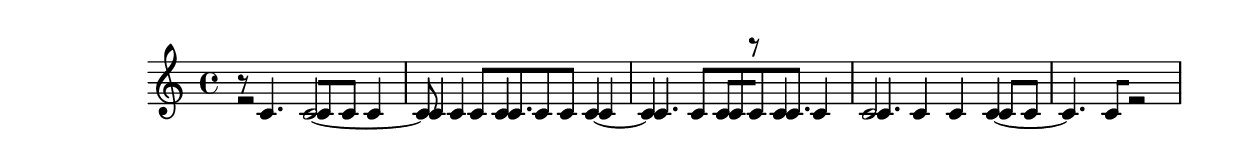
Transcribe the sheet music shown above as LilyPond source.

% 2017-09-19 23:11

\version "2.19.54"
\language "english"

\header {}

\layout {}

\paper {}

\score {
    <<
        {
            {
                \accidentalStyle modern-cautionary
                r8
                c'4. \startGroup
                c'2 ~
                c'8
                c'4
                c'4.
                c'4 ~
                c'4.
                c'8 \stopGroup [
                r8 ]
                c'4. \startGroup
                c'2.
                c'4 ~
                c'4.
                c'8 \stopGroup [
                r2 ]
            }
        }
        {
            {
                \accidentalStyle modern-cautionary
                r2 [
                c'8
                c'8 ]
                c'4
                c'4
                c'8 [
                c'8
                c'8
                c'8 ]
                c'4
                c'4
                c'8 [
                c'8
                c'8
                c'8 ]
                c'4
                c'4
                c'4
                c'4
                c'8 [
                c'8 ]
            }
        }
    >>
}